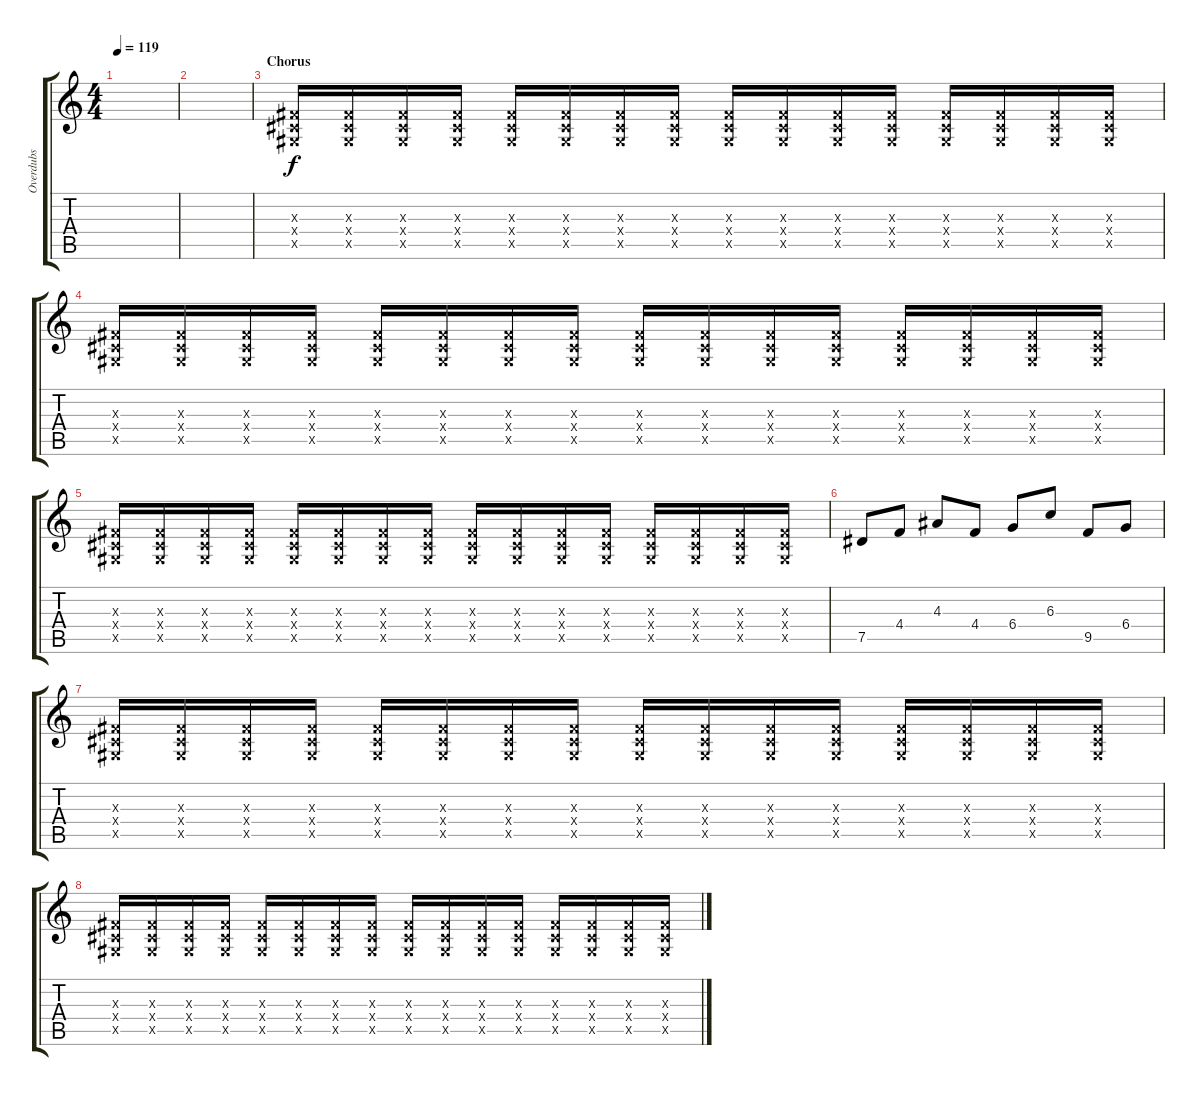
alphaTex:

\track ("Overdubs" "Overdubs") {instrument overdrivenguitar}
\staff {score tabs}
\tuning (Eb4 Bb3 Gb3 Db3 Ab2 Eb2) {hide}
\ts (4 4)
\tempo 119
\clef g2
\ks c
|
|
\section ("" "Chorus")
(0.3{x} 0.4{x} 0.5{x}).16{volume 11} (0.3{x} 0.4{x} 0.5{x}).16 (0.3{x} 0.4{x} 0.5{x}).16 (0.3{x} 0.4{x} 0.5{x}).16 (0.3{x} 0.4{x} 0.5{x}).16 (0.3{x} 0.4{x} 0.5{x}).16 (0.3{x} 0.4{x} 0.5{x}).16 (0.3{x} 0.4{x} 0.5{x}).16 (0.3{x} 0.4{x} 0.5{x}).16 (0.3{x} 0.4{x} 0.5{x}).16 (0.3{x} 0.4{x} 0.5{x}).16 (0.3{x} 0.4{x} 0.5{x}).16 (0.3{x} 0.4{x} 0.5{x}).16 (0.3{x} 0.4{x} 0.5{x}).16 (0.3{x} 0.4{x} 0.5{x}).16 (0.3{x} 0.4{x} 0.5{x}).16 |
(0.3{x} 0.4{x} 0.5{x}).16 (0.3{x} 0.4{x} 0.5{x}).16 (0.3{x} 0.4{x} 0.5{x}).16 (0.3{x} 0.4{x} 0.5{x}).16 (0.3{x} 0.4{x} 0.5{x}).16 (0.3{x} 0.4{x} 0.5{x}).16 (0.3{x} 0.4{x} 0.5{x}).16 (0.3{x} 0.4{x} 0.5{x}).16 (0.3{x} 0.4{x} 0.5{x}).16 (0.3{x} 0.4{x} 0.5{x}).16 (0.3{x} 0.4{x} 0.5{x}).16 (0.3{x} 0.4{x} 0.5{x}).16 (0.3{x} 0.4{x} 0.5{x}).16 (0.3{x} 0.4{x} 0.5{x}).16 (0.3{x} 0.4{x} 0.5{x}).16 (0.3{x} 0.4{x} 0.5{x}).16 |
(0.3{x} 0.4{x} 0.5{x}).16 (0.3{x} 0.4{x} 0.5{x}).16 (0.3{x} 0.4{x} 0.5{x}).16 (0.3{x} 0.4{x} 0.5{x}).16 (0.3{x} 0.4{x} 0.5{x}).16 (0.3{x} 0.4{x} 0.5{x}).16 (0.3{x} 0.4{x} 0.5{x}).16 (0.3{x} 0.4{x} 0.5{x}).16 (0.3{x} 0.4{x} 0.5{x}).16 (0.3{x} 0.4{x} 0.5{x}).16 (0.3{x} 0.4{x} 0.5{x}).16 (0.3{x} 0.4{x} 0.5{x}).16 (0.3{x} 0.4{x} 0.5{x}).16 (0.3{x} 0.4{x} 0.5{x}).16 (0.3{x} 0.4{x} 0.5{x}).16 (0.3{x} 0.4{x} 0.5{x}).16 |
7.5.8{volume 9} 4.4.8 4.3.8 4.4.8 6.4.8 6.3.8 9.5.8 6.4.8 |
(0.3{x} 0.4{x} 0.5{x}).16{volume 11} (0.3{x} 0.4{x} 0.5{x}).16 (0.3{x} 0.4{x} 0.5{x}).16 (0.3{x} 0.4{x} 0.5{x}).16 (0.3{x} 0.4{x} 0.5{x}).16 (0.3{x} 0.4{x} 0.5{x}).16 (0.3{x} 0.4{x} 0.5{x}).16 (0.3{x} 0.4{x} 0.5{x}).16 (0.3{x} 0.4{x} 0.5{x}).16 (0.3{x} 0.4{x} 0.5{x}).16 (0.3{x} 0.4{x} 0.5{x}).16 (0.3{x} 0.4{x} 0.5{x}).16 (0.3{x} 0.4{x} 0.5{x}).16 (0.3{x} 0.4{x} 0.5{x}).16 (0.3{x} 0.4{x} 0.5{x}).16 (0.3{x} 0.4{x} 0.5{x}).16 |
(0.3{x} 0.4{x} 0.5{x}).16 (0.3{x} 0.4{x} 0.5{x}).16 (0.3{x} 0.4{x} 0.5{x}).16 (0.3{x} 0.4{x} 0.5{x}).16 (0.3{x} 0.4{x} 0.5{x}).16 (0.3{x} 0.4{x} 0.5{x}).16 (0.3{x} 0.4{x} 0.5{x}).16 (0.3{x} 0.4{x} 0.5{x}).16 (0.3{x} 0.4{x} 0.5{x}).16 (0.3{x} 0.4{x} 0.5{x}).16 (0.3{x} 0.4{x} 0.5{x}).16 (0.3{x} 0.4{x} 0.5{x}).16 (0.3{x} 0.4{x} 0.5{x}).16 (0.3{x} 0.4{x} 0.5{x}).16 (0.3{x} 0.4{x} 0.5{x}).16 (0.3{x} 0.4{x} 0.5{x}).16
